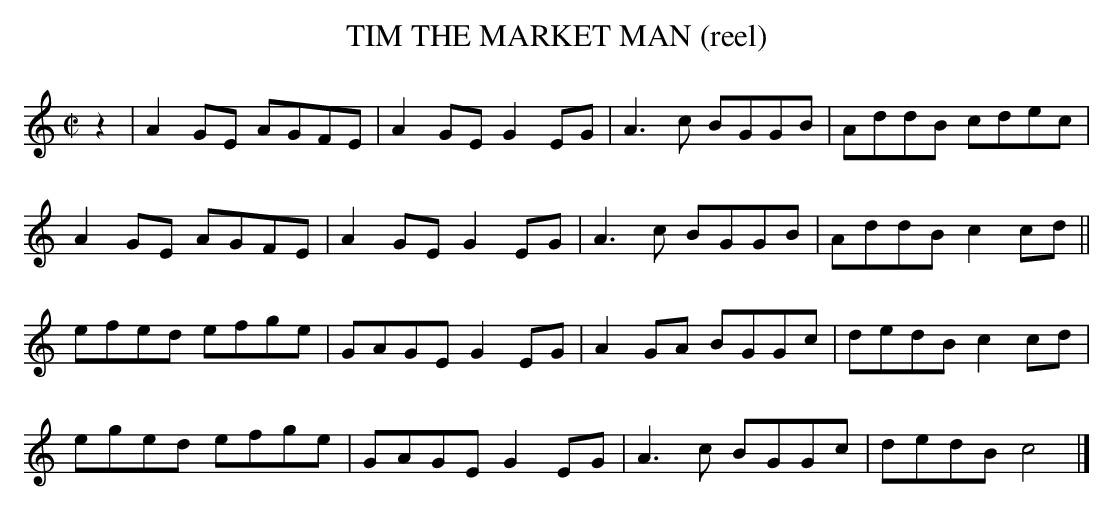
X:1
T:TIM THE MARKET MAN (reel)
M:C|
L:1/8
K:C
z2|A2GE AGFE|A2GE G2EG|A3c BGGB|AddB cdec|
A2GE AGFE|A2GE G2EG|A3c BGGB|AddB c2cd||
efed efge|GAGE G2EG|A2GA BGGc|dedB c2cd|
eged efge|GAGE G2EG|A3c BGGc|dedB c4|]
